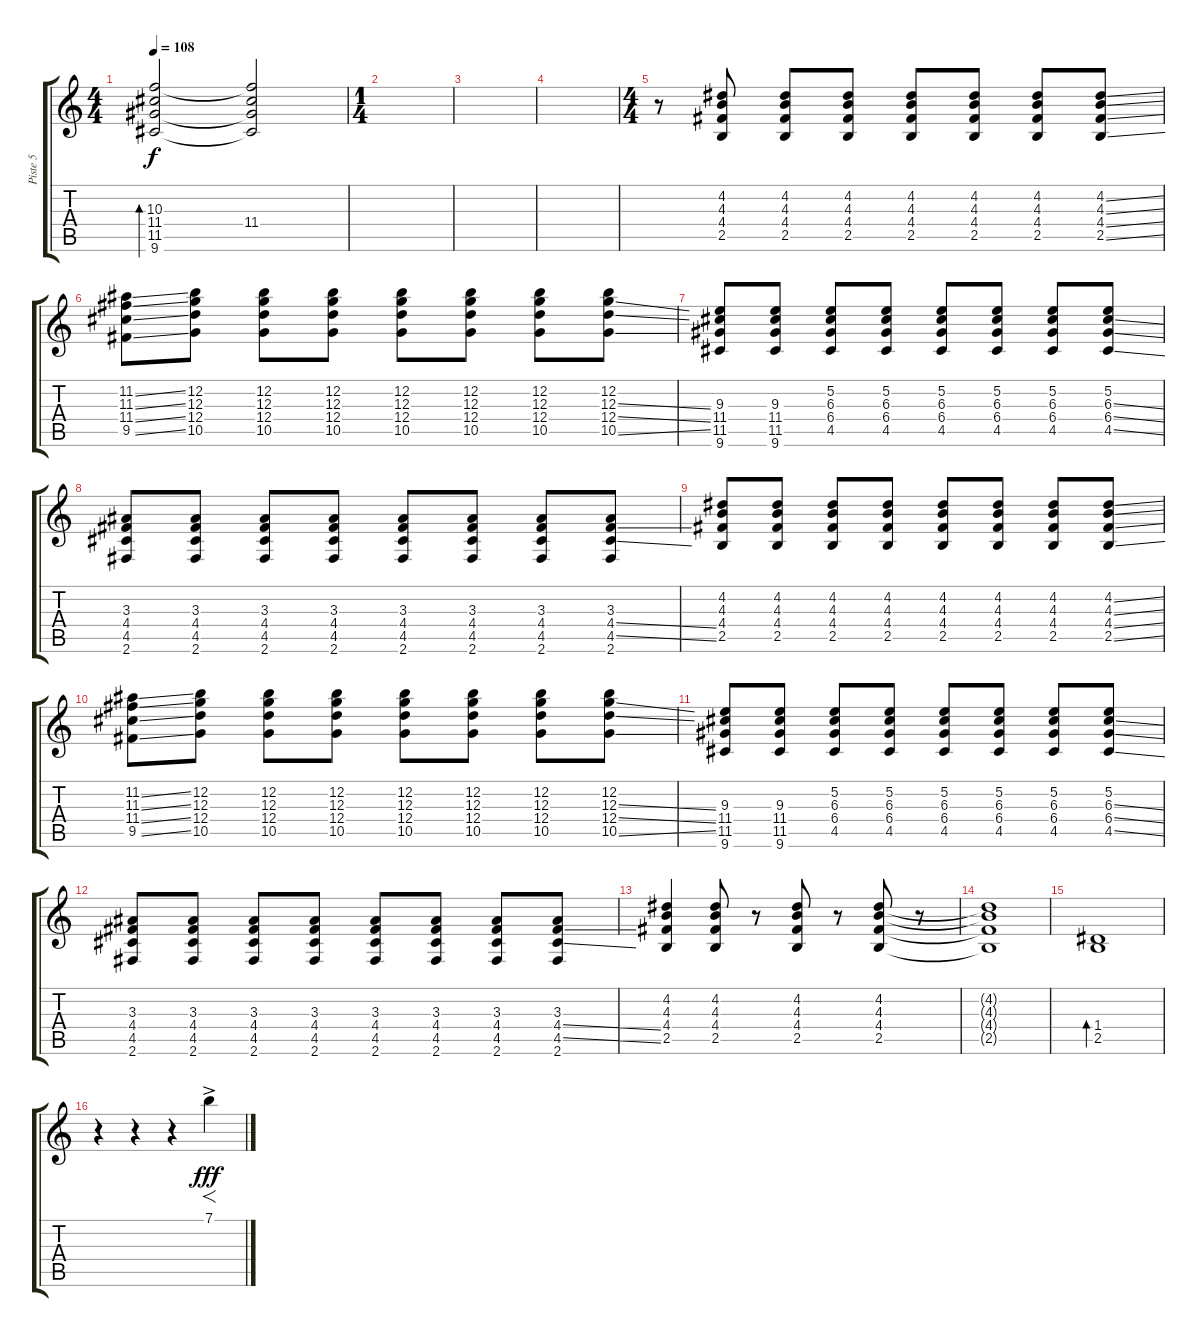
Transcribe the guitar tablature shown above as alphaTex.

\track ("Piste 5" "Piste 5") {instrument distortionguitar}
\staff {score tabs}
\tuning (E4 B3 G3 D3 A2 E2) {hide}
\ts (4 4)
\tempo 108
\clef g2
\ks c
(10.3 11.4 11.5 9.6).2{bd 480 dy f} (10.3{t} 11.4 11.5{t} 9.6{t}).2 |
\ts (1 4)
|
|
|
\ts (4 4)
r.8{instrument distortionguitar} (4.2 4.3 4.4 2.5).8 (4.2 4.3 4.4 2.5).8 (4.2 4.3 4.4 2.5).8 (4.2 4.3 4.4 2.5).8 (4.2 4.3 4.4 2.5).8 (4.2 4.3 4.4 2.5).8 (4.2{ss} 4.3{ss} 4.4{ss} 2.5{ss}).8 |
(11.2{ss} 11.3{ss} 11.4{ss} 9.5{ss}).8 (12.2 12.3 12.4 10.5).8 (12.2 12.3 12.4 10.5).8 (12.2 12.3 12.4 10.5).8 (12.2 12.3 12.4 10.5).8 (12.2 12.3 12.4 10.5).8 (12.2 12.3 12.4 10.5).8 (12.2 12.3{ss} 12.4{ss} 10.5{ss}).8 |
(9.3 11.4 11.5 9.6).8 (9.3 11.4 11.5 9.6).8 (5.2 6.3 6.4 4.5).8 (5.2 6.3 6.4 4.5).8 (5.2 6.3 6.4 4.5).8 (5.2 6.3 6.4 4.5).8 (5.2 6.3 6.4 4.5).8 (5.2 6.3{ss} 6.4{ss} 4.5{ss}).8 |
(3.3 4.4 4.5 2.6).8 (3.3 4.4 4.5 2.6).8 (3.3 4.4 4.5 2.6).8 (3.3 4.4 4.5 2.6).8 (3.3 4.4 4.5 2.6).8 (3.3 4.4 4.5 2.6).8 (3.3 4.4 4.5 2.6).8 (3.3 4.4{ss} 4.5{ss} 2.6).8 |
(4.2 4.3 4.4 2.5).8{instrument distortionguitar} (4.2 4.3 4.4 2.5).8 (4.2 4.3 4.4 2.5).8 (4.2 4.3 4.4 2.5).8 (4.2 4.3 4.4 2.5).8 (4.2 4.3 4.4 2.5).8 (4.2 4.3 4.4 2.5).8 (4.2{ss} 4.3{ss} 4.4{ss} 2.5{ss}).8 |
(11.2{ss} 11.3{ss} 11.4{ss} 9.5{ss}).8 (12.2 12.3 12.4 10.5).8 (12.2 12.3 12.4 10.5).8 (12.2 12.3 12.4 10.5).8 (12.2 12.3 12.4 10.5).8 (12.2 12.3 12.4 10.5).8 (12.2 12.3 12.4 10.5).8 (12.2 12.3{ss} 12.4{ss} 10.5{ss}).8 |
(9.3 11.4 11.5 9.6).8 (9.3 11.4 11.5 9.6).8 (5.2 6.3 6.4 4.5).8 (5.2 6.3 6.4 4.5).8 (5.2 6.3 6.4 4.5).8 (5.2 6.3 6.4 4.5).8 (5.2 6.3 6.4 4.5).8 (5.2 6.3{ss} 6.4{ss} 4.5{ss}).8 |
(3.3 4.4 4.5 2.6).8 (3.3 4.4 4.5 2.6).8 (3.3 4.4 4.5 2.6).8 (3.3 4.4 4.5 2.6).8 (3.3 4.4 4.5 2.6).8 (3.3 4.4 4.5 2.6).8 (3.3 4.4 4.5 2.6).8 (3.3 4.4{ss} 4.5{ss} 2.6).8 |
(4.2 4.3 4.4 2.5).4 (4.2 4.3 4.4 2.5).8 r.8 (4.2 4.3 4.4 2.5).8 r.8 (4.2 4.3 4.4 2.5).8 r.8 |
(4.2{t} 4.3{t} 4.4{t} 2.5{t}).1 |
(1.4 2.5).1{bd 480} |
r.4 r.4 r.4 7.1{ac}.4{f dy fff}
